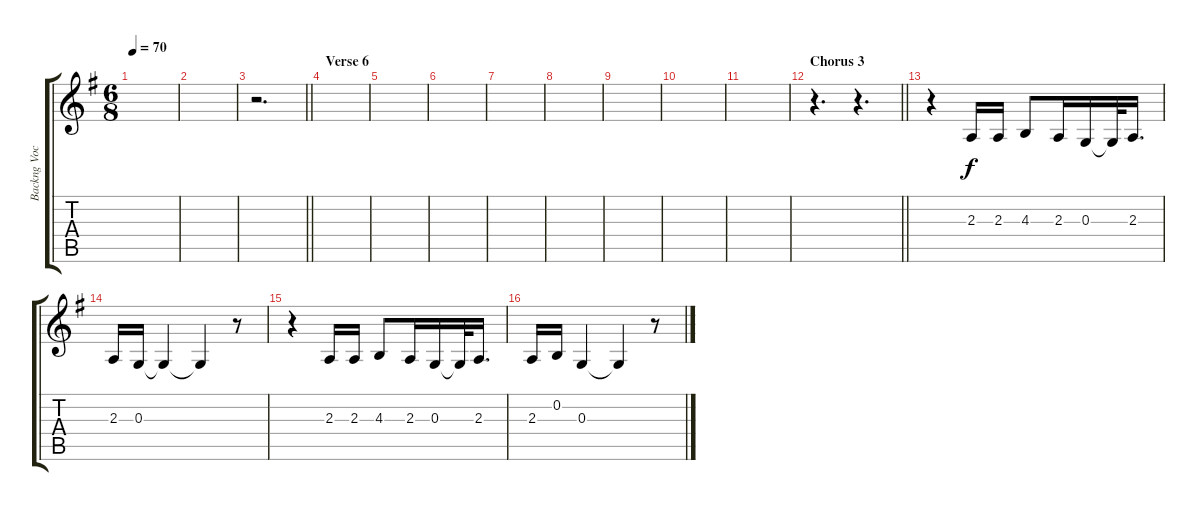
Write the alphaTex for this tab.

\track ("Backng Vocals" "Backng Voc") {instrument voiceoohs}
\staff {score tabs}
\tuning (E4 B3 G3 D3 A2 E2) {hide}
\ts (6 8)
\tempo 70
\clef g2
\ks g
|
|
\barLineRight lightlight
r.2{d} |
\section ("" "Verse 6")
|
|
|
|
|
|
|
|
\section ("" "Chorus 3")
\barLineRight lightlight
r.4{d} r.4{d} |
r.4 2.3.16 2.3.16 4.3.8 2.3.16 0.3.16 0.3{t}.32 2.3.16{d} |
2.3.16 0.3.16 0.3{t}.4 0.3{t}.4 r.8 |
r.4 2.3.16 2.3.16 4.3.8 2.3.16 0.3.16 0.3{t}.32 2.3.16{d} |
2.3.16 0.2.16 0.3.4 0.3{t}.4 r.8
